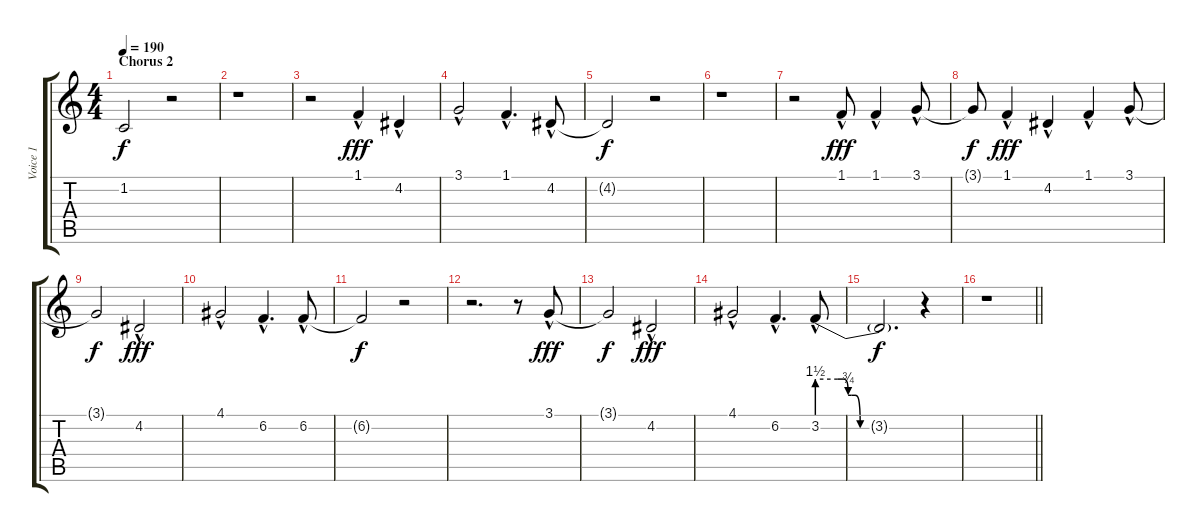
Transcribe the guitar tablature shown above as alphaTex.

\track ("Voice 1" "Voice 1") {instrument lead2sawtooth}
\staff {score tabs}
\tuning (E4 B3 G3 D3 A2 E2) {hide}
\ts (4 4)
\section ("" "Chorus 2")
\tempo 190
\clef g2
\ks c
1.2{t}.2{dy f} r.2 |
r.1 |
r.2 1.1{hac}.4{dy fff} 4.2{hac}.4 |
3.1{hac}.2 1.1{hac}.4{d} 4.2{hac}.8 |
4.2{t}.2{dy f} r.2 |
r.1 |
r.2 1.1{hac}.8{dy fff} 1.1{hac}.4 3.1{hac}.8 |
3.1{t}.8{dy f} 1.1{hac}.4{dy fff} 4.2{hac}.4 1.1{hac}.4 3.1{hac}.8 |
3.1{t}.2{dy f} 4.2{hac}.2{dy fff} |
4.1{hac}.2 6.2{hac}.4{d} 6.2{hac}.8 |
6.2{t}.2{dy f} r.2 |
r.2{d} r.8 3.1{hac}.8{dy fff} |
3.1{t}.2{dy f} 4.2{hac}.2{dy fff} |
4.1{hac}.2 6.2{hac}.4{d} 3.2{be (custom 0 6 12 6 15 6 18 3 20 3 22 3 25 0 30 0 60 0) hac}.8 |
3.2{t}.2{d dy f} r.4 |
\barLineRight lightlight
r.1
